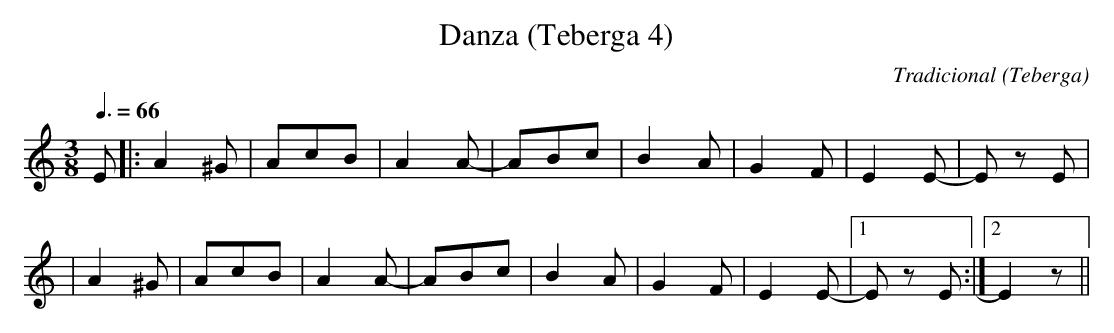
X:1
T:Danza (Teberga 4)
C:Tradicional
O:Teberga
M:3/8
L:1/8
Q:3/8=66
K:Am
E|: A2 ^G|AcB|A2 A-|ABc|B2 A|G2 F|E2 E-|E z E|
   |A2 ^G|AcB|A2 A-|ABc|B2 A|G2 F|E2 E-|[1 E z E :|[2 E2 z||
